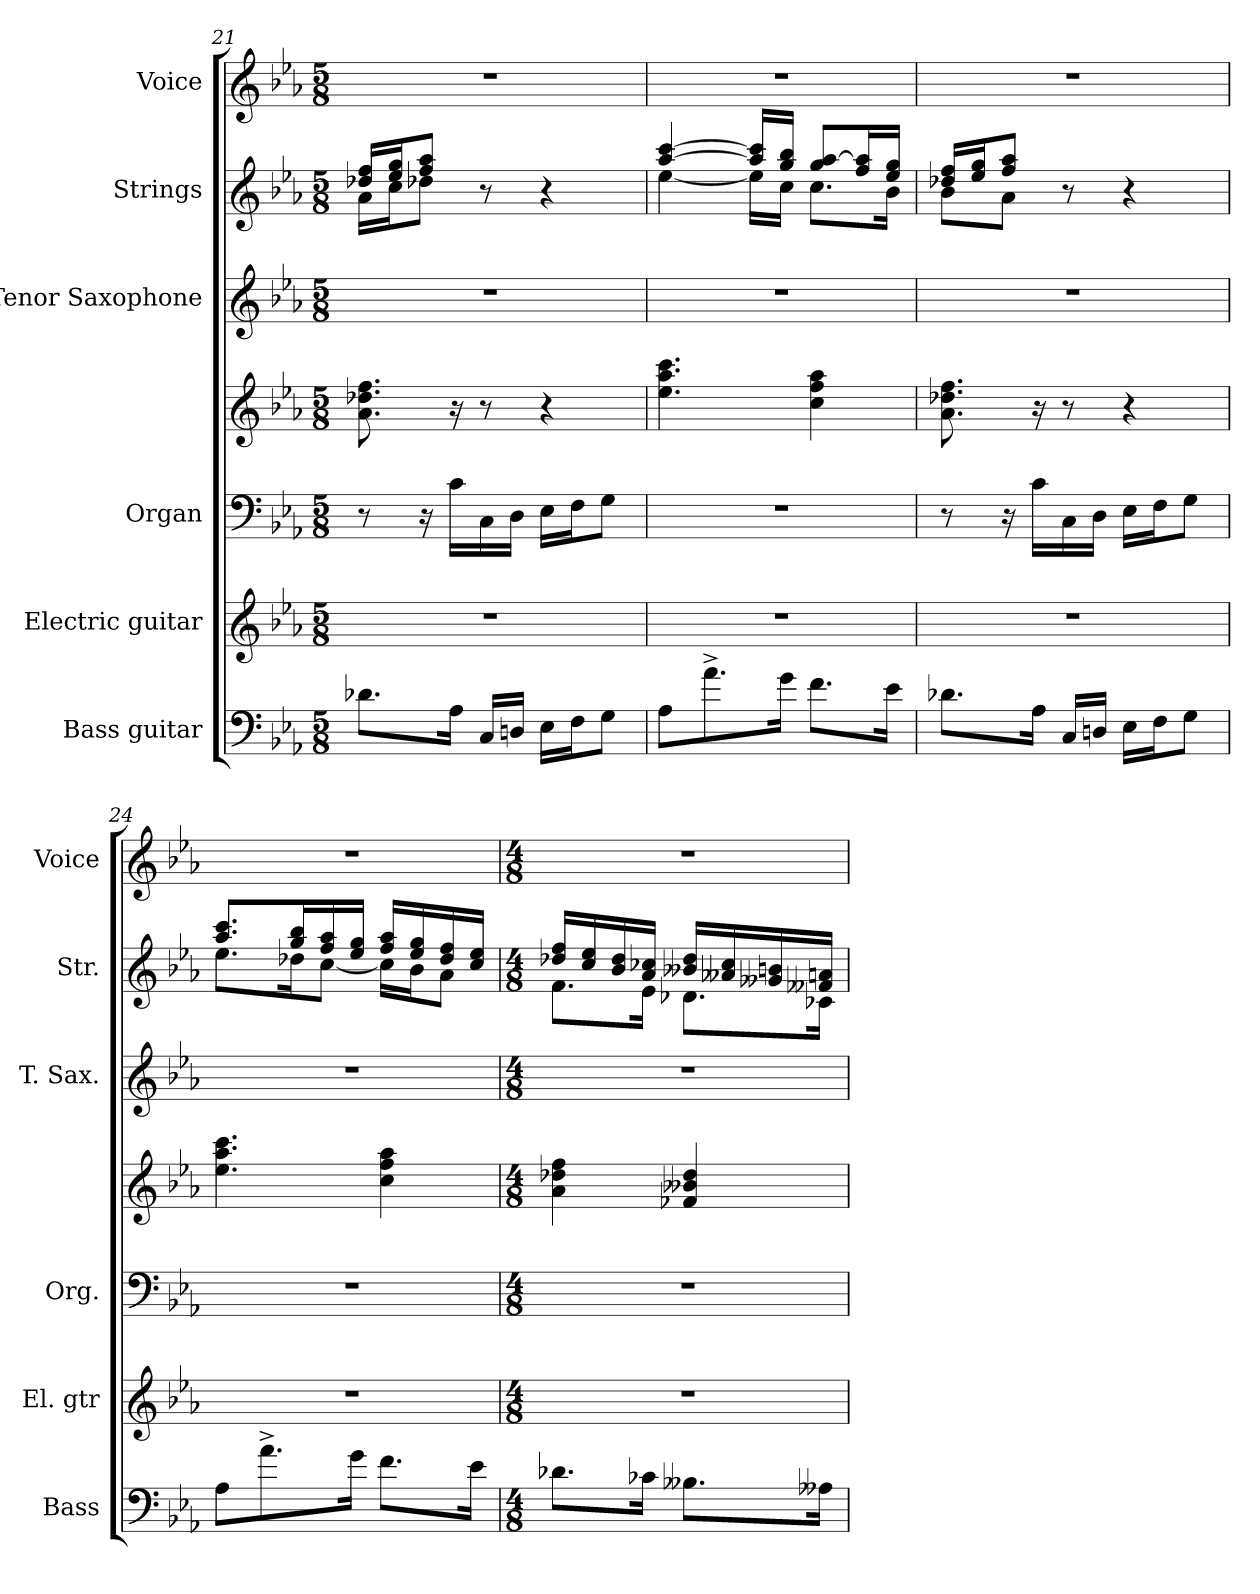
**kern	**kern	**kern	**kern	**kern	**kern	**kern
*part6	*part5	*part4	*part4	*part3	*part2	*part1
*staff7	*staff6	*staff5	*staff4	*staff3	*staff2	*staff1
*I"Bass guitar	*I"Electric guitar	*I"Organ	*	*I"Tenor Saxophone	*I"Strings	*I"Voice
*I'Bass	*I'El. gtr	*I'Org.	*	*I'T. Sax.	*I'Str.	*I'Voice
*clefF4	*clefG2	*clefF4	*clefG2	*clefG2	*clefG2	*clefG2
*ITrd7c12	*ITrd7c12	*	*	*ITrd8c14	*	*
*k[b-e-a-]	*k[b-e-a-]	*k[b-e-a-]	*k[b-e-a-]	*k[b-e-a-]	*k[b-e-a-]	*k[b-e-a-]
*E-:	*E-:	*E-:	*E-:	*E-:	*E-:	*E-:
*M5/8	*M5/8	*M5/8	*M5/8	*M5/8	*M5/8	*M5/8
=21	=21	=21	=21	=21	=21	=21
!	!LO:N:vis=1	!	!	!LO:N:vis=1	!	!LO:N:vis=1
*	*	*	*	*	*^	*
8.D-Xi\L	8%5r	8r	8.a-i\ 8.dd-Xi 8.ffi	8%5r	16dd-Xi/ 16ffiLL	16a-i\LL	8%5r
.	.	.	.	.	16ee-i/ 16ggiJ	16cci\J	.
.	.	16r	.	.	8ffi/ 8aa-iJ	8dd-Xi\J	.
16AA-i\Jk	.	16ci\LL	16r	.	.	.	.
16CCi/LL	.	16Ci\	8r	.	8r	4.ryy	.
16DDni/JJ	.	16Di\JJ	.	.	.	.	.
16EE-i\LL	.	16E-i\LL	4r	.	4r	.	.
16FFi\J	.	16Fi\J	.	.	.	.	.
8GGi\J	.	8Gi\J	.	.	.	.	.
=22	=22	=22	=22	=22	=22	=22	=22
!	!LO:N:vis=1	!LO:N:vis=1	!	!LO:N:vis=1	!	!	!LO:N:vis=1
8AA-i\L	8%5r	8%5r	4.ee-i\ 4.aa-i 4.ccci	8%5r	[>4aa-i/ [>4ccci	[<4ee-i\	8%5r
8.A-^i\	.	.	.	.	.	.	.
.	.	.	.	.	16aa-i/] 16ccci]LL	16ee-i\LL]	.
16Gi\Jk	.	.	.	.	16ggi/ 16bb-iJJ	16cci\JJ	.
8.Fi\L	.	.	4cci\ 4ffi 4aa-i	.	8ggi/ [>8aa-iL	8.cci\L	.
.	.	.	.	.	16ffi/ 16aa-i]L	.	.
16E-i\Jk	.	.	.	.	16ee-i/ 16ggiJJ	16b-i\Jk	.
=23	=23	=23	=23	=23	=23	=23	=23
!	!LO:N:vis=1	!	!	!LO:N:vis=1	!	!	!LO:N:vis=1
8.D-Xi\L	8%5r	8r	8.a-i\ 8.dd-Xi 8.ffi	8%5r	16dd-Xi/ 16ffiLL	8b-i\L	8%5r
.	.	.	.	.	16ee-i/ 16ggiJ	.	.
.	.	16r	.	.	8ffi/ 8aa-iJ	8a-i\J	.
16AA-i\Jk	.	16ci\LL	16r	.	.	.	.
16CCi/LL	.	16Ci\	8r	.	8r	4.ryy	.
16DDni/JJ	.	16Di\JJ	.	.	.	.	.
16EE-i\LL	.	16E-i\LL	4r	.	4r	.	.
16FFi\J	.	16Fi\J	.	.	.	.	.
8GGi\J	.	8Gi\J	.	.	.	.	.
!!LO:LB:g=z
=24	=24	=24	=24	=24	=24	=24	=24
!	!LO:N:vis=1	!LO:N:vis=1	!	!LO:N:vis=1	!	!	!LO:N:vis=1
8AA-i\L	8%5r	8%5r	4.ee-i\ 4.aa-i 4.ccci	8%5r	8.aa-i/ 8.ccciL	8.ee-i\L	8%5r
8.A-^i\	.	.	.	.	.	.	.
.	.	.	.	.	16ggi/ 16bb-iL	16dd-Xi\k	.
.	.	.	.	.	16ffi/ 16aa-i	[<8cci\J	.
16Gi\Jk	.	.	.	.	16ee-i/ 16ggiJJ	.	.
8.Fi\L	.	.	4cci\ 4ffi 4aa-i	.	16ffi/ 16aa-iLL	16cci\LL]	.
.	.	.	.	.	16ee-i/ 16ggi	16b-i\J	.
.	.	.	.	.	16dd-i/ 16ffi	8a-i\J	.
16E-i\Jk	.	.	.	.	16cci/ 16ee-iJJ	.	.
=25	=25	=25	=25	=25	=25	=25	=25
*M4/8	*M4/8	*M4/8	*M4/8	*M4/8	*M4/8	*	*M4/8
!	!LO:N:vis=1	!LO:N:vis=1	!	!LO:N:vis=1	!	!	!LO:N:vis=1
8.D-Xi\L	2r	2r	4a-i\ 4dd-Xi 4ffi	2r	16dd-Xi/ 16ffiLL	8.fi\L	2r
.	.	.	.	.	16cci/ 16ee-i	.	.
.	.	.	.	.	16b-i/ 16dd-i	.	.
16C-Xi\Jk	.	.	.	.	16a-i/ 16cc-XiJJ	16e-i\Jk	.
8.BB--Xi\L	.	.	4f-Xi/ 4b--Xi 4dd-i	.	16b--Xi/ 16dd-iLL	8.d-Xi\L	.
.	.	.	.	.	16a--Xi/ 16cc-i	.	.
.	.	.	.	.	16g--Xi/ 16bi	.	.
16AA--Xi\Jk	.	.	.	.	16f--Xi/ 16aiJJ	16c-Xi\Jk	.
*	*	*	*	*	*v	*v	*
=	=	=	=	=	=	=
*-	*-	*-	*-	*-	*-	*-
